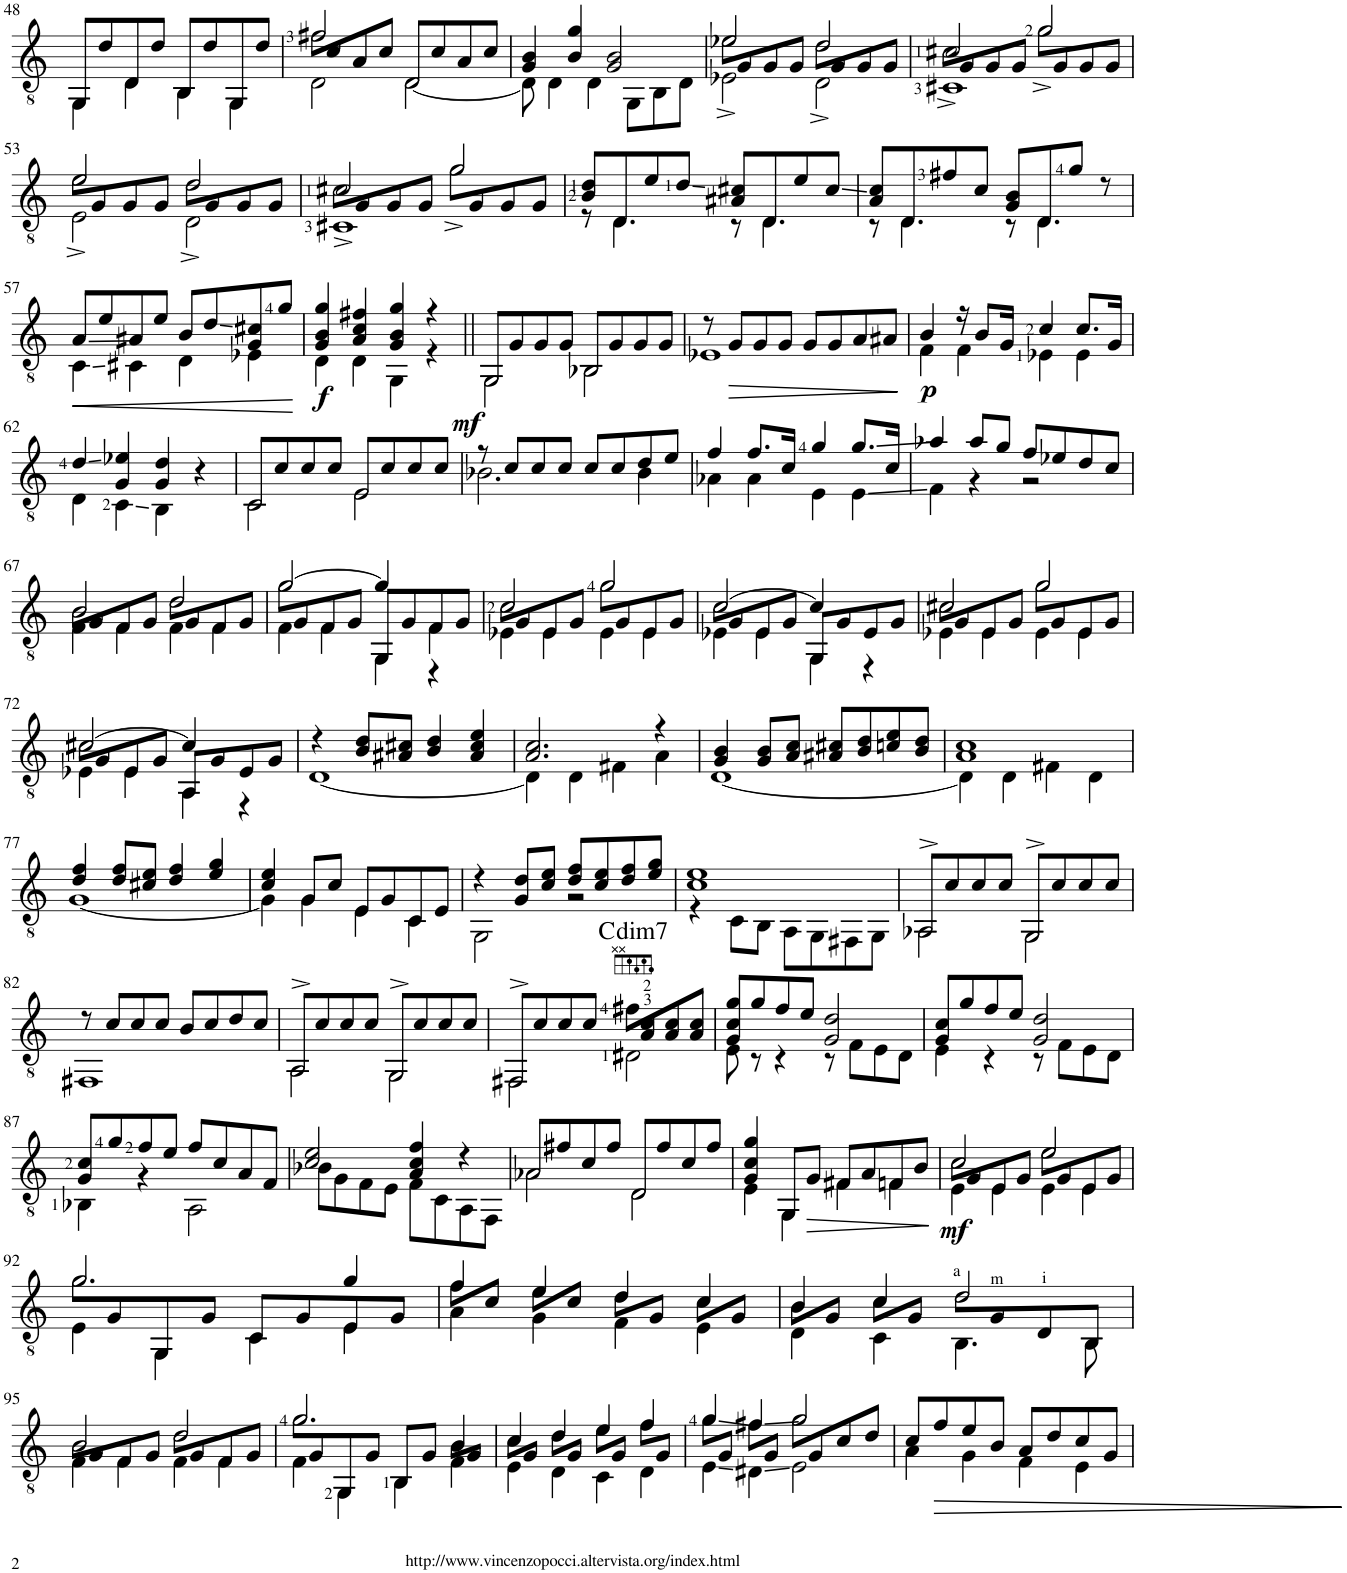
**kern	**dynam	**harte
*part1	*part1	*part1
*staff1	*staff1	*
*I"Guitar	*	*
*I'Guit.	*	*
!!LO:PB:g=z
*clefGv2	*	*
*k[]	*	*
*M4/4	*	*
*met(c)	*	*
=48	=48	=48
*^	*	*
8GG/L	4GG\	.	.
8d/	.	.	.
8D/	4D\	.	.
8d/J	.	.	.
8BB/L	4BB\	.	.
8d/	.	.	.
8GG/	4GG\	.	.
8d/J	.	.	.
*v	*v	*	*
=49	=49	=49
!LO:N:head=open	!	!
*^	*	*
*	*^	*	*
8f#X\L	2D\	2f#/	.	.
8c/	.	.	.	.
8A/	.	.	.	.
8c/J	.	.	.	.
!LO:N:head=open	!	!	!	!
8D/L	[2D\	2ryy	.	.
8c/	.	.	.	.
8A/	.	.	.	.
8c/J	.	.	.	.
*	*v	*v	*	*
=50	=50	=50	=50
4G/ 4B/	8D\]	.	.
.	4D\	.	.
4B/ 4g/	.	.	.
.	4D\	.	.
2G/ 2B/	.	.	.
.	8GG\L	.	.
.	8BB\	.	.
.	8D\J	.	.
=51	=51	=51	=51
!LO:N:head=open	!	!	!
*	*^	*	*
8e-X^\L	2E-X\	2e-/	.	.
8G/	.	.	.	.
8G/	.	.	.	.
8G/J	.	.	.	.
!LO:N:head=open	!	!	!	!
8d^\L	2D\	2d/	.	.
8G/	.	.	.	.
8G/	.	.	.	.
8G/J	.	.	.	.
=52	=52	=52	=52	=52
!LO:N:head=open	!	!	!	!
8c#X^\L	1C#X	2c#/	.	.
8G/	.	.	.	.
8G/	.	.	.	.
8G/J	.	.	.	.
!LO:N:head=open	!	!	!	!
8g^\L	.	2g/	.	.
8G/	.	.	.	.
8G/	.	.	.	.
8G/J	.	.	.	.
!!LO:LB:g=z	!!	!!
=53	=53	=53	=53	=53
!LO:N:head=open	!	!	!	!
8e^\L	2E\	2e/	.	.
8G/	.	.	.	.
8G/	.	.	.	.
8G/J	.	.	.	.
!LO:N:head=open	!	!	!	!
8d^\L	2D\	2d/	.	.
8G/	.	.	.	.
8G/	.	.	.	.
8G/J	.	.	.	.
=54	=54	=54	=54	=54
!LO:N:head=open	!	!	!	!
8c#X\L	1C#X^	2c#/	.	.
8G/	.	.	.	.
8G/	.	.	.	.
8G/J	.	.	.	.
!LO:N:head=open	!	!	!	!
8g^\L	.	2g/	.	.
8G/	.	.	.	.
8G/	.	.	.	.
8G/J	.	.	.	.
*	*v	*v	*	*
=55	=55	=55	=55
8B/ 8d/L	8r	.	.
8D/	4.D\	.	.
8e/	.	.	.
8d/J	.	.	.
8A#X/ 8c#X/L	8r	.	.
8D/	4.D\	.	.
8e/	.	.	.
8c#/J	.	.	.
=56	=56	=56	=56
8A/ 8c/L	8r	.	.
8D/	4.D\	.	.
8f#X/	.	.	.
8c/J	.	.	.
8G/ 8B/L	8r	.	.
8D/	4.D\	.	.
8g/J	.	.	.
8r	.	.	.
!!LO:LB:g=z	!!
=57	=57	=57	=57
!	!	!LO:HP:b	!
8A/L	4C\	<	.
8e/	.	.	.
8A#X/	4C#X\	.	.
8e/J	.	.	.
8B/L	4D\	.	.
8d/	.	.	.
8G/ 8c#X/	4E-X\	.	.
8g/J	.	.	.
*v	*v	*	*
.	[	.
=58	=58	=58
*^	*	*
!	!	!LO:DY:b	!
4G/ 4B/ 4g/	4D\	f	.
4A/ 4c/ 4f#X/	4D\	.	.
4G/ 4B/ 4g/	4GG\	.	.
!	!	!LO:DY:b	!
4r	4r	mf	.
=59||	=59||	=59||	=59||
!LO:N:head=open	!	!	!
8GG/L	2GG\	.	.
8G/	.	.	.
8G/	.	.	.
8G/J	.	.	.
!LO:N:head=open	!	!	!
8BB-X/L	2BB-\	.	.
8G/	.	.	.
8G/	.	.	.
8G/J	.	.	.
=60	=60	=60	=60
8r	1E-X	.	.
!	!	!LO:HP:b	!
8G/L	.	>	.
8G/	.	.	.
8G/J	.	.	.
8G/L	.	.	.
8G/	.	.	.
8A/	.	.	.
8A#X/J	.	.	.
*v	*v	*	*
.	]	.
=61	=61	=61
*^	*	*
!	!	!LO:DY:b	!
4B/	4F\	p	.
16r	4F\	.	.
8B/L	.	.	.
16G/Jk	.	.	.
4c/	4E-X\	.	.
8.c/L	4E-\	.	.
16G/Jk	.	.	.
!!LO:LB:g=z	!!
=62	=62	=62	=62
4d/	4D\	.	.
4G/ 4e-X/	4C\	.	.
4G/ 4d/	4BB\	.	.
4r	4ryy	.	.
=63	=63	=63	=63
!LO:N:head=open	!	!	!
8C/L	2C\	.	.
8c/	.	.	.
8c/	.	.	.
8c/J	.	.	.
!LO:N:head=open	!	!	!
8E/L	2E\	.	.
8c/	.	.	.
8c/	.	.	.
8c/J	.	.	.
=64	=64	=64	=64
8r	2.B-X\	.	.
8c/L	.	.	.
8c/	.	.	.
8c/J	.	.	.
8c/L	.	.	.
8c/	.	.	.
8d/	4B-\	.	.
8e/J	.	.	.
=65	=65	=65	=65
4f/	4A-X\	.	.
8.f/L	4A-\	.	.
16c/Jk	.	.	.
4g/	4E\	.	.
8.g/L	4E\	.	.
16c/Jk	.	.	.
=66	=66	=66	=66
4a-X/	4F\	.	.
8a-/L	4r	.	.
8g/J	.	.	.
8f/L	2r	.	.
8e-X/	.	.	.
8d/	.	.	.
8c/J	.	.	.
*v	*v	*	*
!!LO:LB:g=z
=67	=67	=67
!LO:N:head=open	!	!
*^	*	*
*	*^	*	*
8B\L	4F\	2B/	.	.
8G/	.	.	.	.
8F/	4F\	.	.	.
8G/J	.	.	.	.
!LO:N:head=open	!	!	!	!
8d\L	4F\	2d/	.	.
8G/	.	.	.	.
8F/	4F\	.	.	.
8G/J	.	.	.	.
=68	=68	=68	=68	=68
!LO:N:head=open	!	!	!	!
8g\L	4F\	[2g/	.	.
8G/	.	.	.	.
8F/	4F\	.	.	.
8G/J	.	.	.	.
8GG/L	4GG\	4g/]	.	.
8G/	.	.	.	.
8F/	4F\	4r	.	.
8G/J	.	.	.	.
=69	=69	=69	=69	=69
!LO:N:head=open	!	!	!	!
8c\L	4E-X\	2c/	.	.
8G/	.	.	.	.
8E-/	4E-\	.	.	.
8G/J	.	.	.	.
!LO:N:head=open	!	!	!	!
8g\L	4E-\	2g/	.	.
8G/	.	.	.	.
8E-/	4E-\	.	.	.
8G/J	.	.	.	.
=70	=70	=70	=70	=70
!LO:N:head=open	!	!	!	!
8c\L	4E-X\	[2c/	.	.
8G/	.	.	.	.
8E-/	4E-\	.	.	.
8G/J	.	.	.	.
8GG/L	4GG\	4c/]	.	.
8G/	.	.	.	.
8E-/	4ryy	4r	.	.
8G/J	.	.	.	.
=71	=71	=71	=71	=71
!LO:N:head=open	!	!	!	!
8c#X\L	4E-X\	2c#/	.	.
8G/	.	.	.	.
8E-/	4E-\	.	.	.
8G/J	.	.	.	.
!LO:N:head=open	!	!	!	!
8g\L	4E-\	2g/	.	.
8G/	.	.	.	.
8E-/	4E-\	.	.	.
8G/J	.	.	.	.
!!LO:LB:g=z	!!	!!
=72	=72	=72	=72	=72
!LO:N:head=open	!	!	!	!
8c#X\L	4E-X\	[2c#/	.	.
8G/	.	.	.	.
8E-/	4E-\	.	.	.
8G/J	.	.	.	.
8AA/L	4AA\	4c#/]	.	.
8G/	.	.	.	.
8E-/	4ryy	4r	.	.
8G/J	.	.	.	.
*	*v	*v	*	*
=73	=73	=73	=73
4r	[1D	.	.
8B/ 8d/L	.	.	.
8A#X/ 8c#X/J	.	.	.
4B/ 4d/	.	.	.
4A#/ 4c#/ 4e/	.	.	.
=74	=74	=74	=74
2.A/ 2.c/	4D\]	.	.
.	4D\	.	.
.	4F#X\	.	.
4r	4A\	.	.
=75	=75	=75	=75
4G/ 4B/	[1D	.	.
8G/ 8B/L	.	.	.
8A/ 8c/J	.	.	.
8A#X/ 8c#X/L	.	.	.
8B/ 8d/	.	.	.
8cn/ 8e/	.	.	.
8B/ 8d/J	.	.	.
=76	=76	=76	=76
1A 1c	4D\]	.	.
.	4D\	.	.
.	4F#X\	.	.
.	4D\	.	.
!!LO:LB:g=z	!!
=77	=77	=77	=77
4d/ 4f/	[1G	.	.
8d/ 8f/L	.	.	.
8c#X/ 8e/J	.	.	.
4d/ 4f/	.	.	.
4e/ 4g/	.	.	.
=78	=78	=78	=78
4c/ 4e/	4G\]	.	.
8G/L	4G\	.	.
8c/J	.	.	.
8E/L	4E\	.	.
8G/	.	.	.
8C/	4C\	.	.
8E/J	.	.	.
=79	=79	=79	=79
4r	2GG\	.	.
8G/ 8d/L	.	.	.
8c/ 8e/J	.	.	.
8d/ 8f/L	2r	.	.
8c/ 8e/	.	.	.
8d/ 8f/	.	.	.
8e/ 8g/J	.	.	.
=80	=80	=80	=80
1c 1e	4r	.	.
.	8C\L	.	.
.	8BB\J	.	.
.	8AA\L	.	.
.	8GG\	.	.
.	8FF#X\	.	.
.	8GG\J	.	.
=81	=81	=81	=81
!LO:N:head=open	!	!	!
8AA-X^/L	2AA-\	.	.
8c/	.	.	.
8c/	.	.	.
8c/J	.	.	.
!LO:N:head=open	!	!	!
8GG^/L	2GG\	.	.
8c/	.	.	.
8c/	.	.	.
8c/J	.	.	.
!!LO:LB:g=z	!!
=82	=82	=82	=82
8r	1FF#X	.	.
8c/L	.	.	.
8c/	.	.	.
8c/J	.	.	.
8B/L	.	.	.
8c/	.	.	.
8d/	.	.	.
8c/J	.	.	.
=83	=83	=83	=83
!LO:N:head=open	!	!	!
8AA^/L	2AA\	.	.
8c/	.	.	.
8c/	.	.	.
8c/J	.	.	.
!LO:N:head=open	!	!	!
8GG^/L	2GG\	.	.
8c/	.	.	.
8c/	.	.	.
8c/J	.	.	.
=84	=84	=84	=84
!LO:N:head=open	!	!	!
8FF#X^/L	2FF#\	.	.
8c/	.	.	.
8c/	.	.	.
8c/J	.	.	.
!	!	!	!LO:H:kt=dim7
8f#X\L	2D#X\	.	C:dim7
8A/ 8c/	.	.	.
8A/ 8c/	.	.	.
8A/ 8c/J	.	.	.
=85	=85	=85	=85
8G/ 8c/ 8g/L	8E\	.	.
8g/	8r	.	.
8f/	4r	.	.
8e/J	.	.	.
2G/ 2d/	8r	.	.
.	8F\L	.	.
.	8E\	.	.
.	8D\J	.	.
=86	=86	=86	=86
8G/ 8c/L	4E\	.	.
8g/	.	.	.
8f/	4r	.	.
8e/J	.	.	.
2G/ 2d/	8r	.	.
.	8F\L	.	.
.	8E\	.	.
.	8D\J	.	.
!!LO:LB:g=z	!!
=87	=87	=87	=87
8G/ 8c/L	4BB-X\	.	.
8g/	.	.	.
8f/	4r	.	.
8e/J	.	.	.
8f/L	2AA\	.	.
8c/	.	.	.
8A/	.	.	.
8F/J	.	.	.
=88	=88	=88	=88
2c/ 2e/	8B-X\L	.	.
.	8G\	.	.
.	8F\	.	.
.	8E\J	.	.
4A/ 4c/ 4f/	8F\L	.	.
.	8C\	.	.
4r	8AA\	.	.
.	8FF\J	.	.
=89	=89	=89	=89
!LO:N:head=open	!	!	!
8A-X/L	2A-\	.	.
8f#X/	.	.	.
8c/	.	.	.
8f#/J	.	.	.
!LO:N:head=open	!	!	!
8D/L	2D\	.	.
8f#/	.	.	.
8c/	.	.	.
8f#/J	.	.	.
=90	=90	=90	=90
4G/ 4c/ 4g/	4E\	.	.
8GG/L	4GG\	.	.
!	!	!LO:HP:b	!
8G/J	.	>	.
8F#X/L	4F#\	.	.
8A/	.	.	.
8Fn/	4F\	.	.
8B/J	.	.	.
*v	*v	*	*
.	]	.
=91	=91	=91
!LO:N:head=open	!LO:DY:b	!
*^	*	*
*	*^	*	*
8c\L	4E\	2c/	mf	.
8G/	.	.	.	.
8E/	4E\	.	.	.
8G/J	.	.	.	.
!LO:N:head=open	!	!	!	!
8e\L	4E\	2e/	.	.
8G/	.	.	.	.
8E/	4E\	.	.	.
8G/J	.	.	.	.
!!LO:LB:g=z	!!	!!
=92	=92	=92	=92	=92
!LO:N:head=open	!	!	!	!
8g\L	4E\	2.g/	.	.
8G/	.	.	.	.
8GG/	4GG\	.	.	.
8G/J	.	.	.	.
8C/L	4C\	.	.	.
8G/	.	.	.	.
8E/	4E\	4g/	.	.
8G/J	.	.	.	.
=93	=93	=93	=93	=93
8f\L	4A\	4f/	.	.
8c/J	.	.	.	.
8e\L	4G\	4e/	.	.
8c/J	.	.	.	.
8d\L	4F\	4d/	.	.
8G/J	.	.	.	.
8c\L	4E\	4c/	.	.
8G/J	.	.	.	.
=94	=94	=94	=94	=94
8B\L	4D\	4B/	.	.
8G/J	.	.	.	.
8c\L	4C\	4c/	.	.
8G/J	.	.	.	.
!LO:N:head=open	!	!	!	!
8d\L	4.BB\	2d/	.	.
8G/	.	.	.	.
8D/	.	.	.	.
8BB/J	8BB\	.	.	.
!!LO:LB:g=z	!!	!!
=95	=95	=95	=95	=95
!LO:N:head=open	!	!	!	!
8B\L	4F\	2B/	.	.
8G/	.	.	.	.
8F/	4F\	.	.	.
8G/J	.	.	.	.
!LO:N:head=open	!	!	!	!
8d\L	4F\	2d/	.	.
8G/	.	.	.	.
8F/	4F\	.	.	.
8G/J	.	.	.	.
=96	=96	=96	=96	=96
!LO:N:head=open	!	!	!	!
8g\L	4F\	2.g/	.	.
8G/	.	.	.	.
8GG/	4GG\	.	.	.
8G/J	.	.	.	.
8BB/L	4BB\	.	.	.
8G/J	.	.	.	.
8B\L	4F\	4B/	.	.
8G/J	.	.	.	.
=97	=97	=97	=97	=97
8c\L	4E\	4c/	.	.
8G/J	.	.	.	.
8d\L	4D\	4d/	.	.
8G/J	.	.	.	.
8e\L	4C\	4e/	.	.
8G/J	.	.	.	.
8f\L	4D\	4f/	.	.
8G/J	.	.	.	.
=98	=98	=98	=98	=98
8g\L	4E\	4g/	.	.
8G/J	.	.	.	.
8f#X\L	4D#X\	4f#/	.	.
8G/J	.	.	.	.
!LO:N:head=open	!	!	!	!
8g\L	2E\	2g/	.	.
8G/	.	.	.	.
8c/	.	.	.	.
8d/J	.	.	.	.
*	*v	*v	*	*
=99	=99	=99	=99
8c/L	4A\	.	.
!	!	!LO:HP:b	!
8f/	.	>	.
8e/	4G\	.	.
8B/J	.	.	.
8A/L	4F\	.	.
8d/	.	.	.
8c/	4E\	.	.
8G/J	.	.	.
*v	*v	*	*
.	]	.
=	=	=
*-	*-	*-
